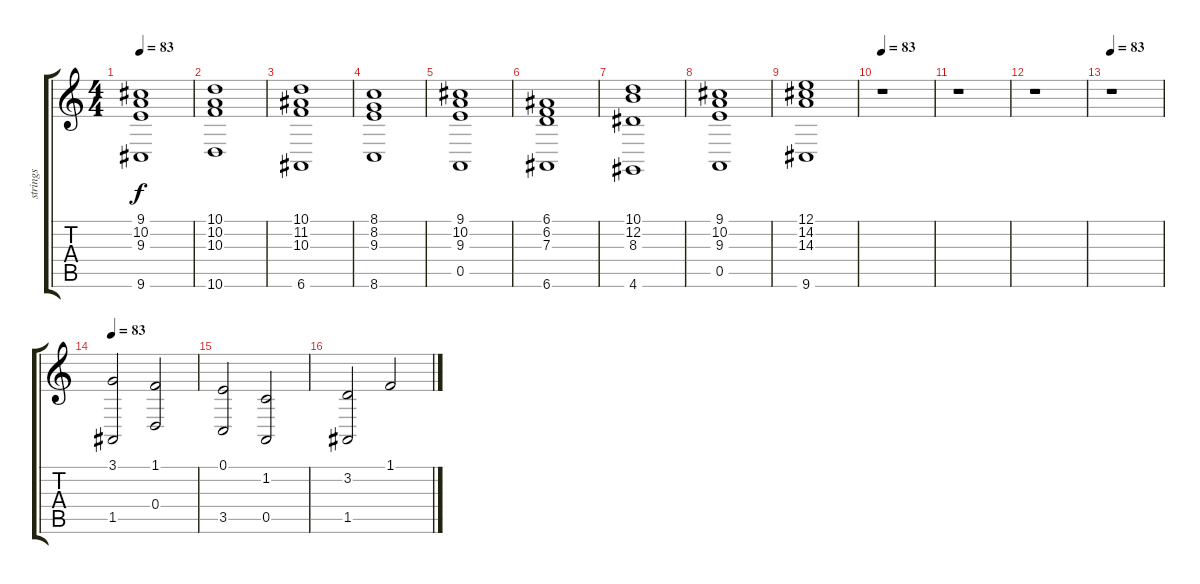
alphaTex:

\track ("strings" "strings") {instrument stringensemble2}
\staff {score tabs}
\tuning (E4 B3 G3 D3 A2 E2) {hide}
\ts (4 4)
\tempo 83
\clef g2
\ks c
(9.1 10.2 9.3 9.6).1{dy f} |
(10.1 10.2 10.3 10.6).1 |
(10.1 11.2 10.3 6.6).1 |
(8.1 8.2 9.3 8.6).1 |
(9.1 10.2 9.3 0.5).1 |
(6.1 6.2 7.3 6.6).1 |
(10.1 12.2 8.3 4.6).1 |
(9.1 10.2 9.3 0.5).1 |
(12.1 14.2 14.3 9.6).1 |
\tempo 83
r.1 |
r.1 |
r.1 |
\tempo 83
r.1 |
\tempo 83
(3.1 1.5).2 (1.1 0.4).2 |
(0.1 3.5).2 (1.2 0.5).2 |
(3.2 1.5).2 1.1.2
